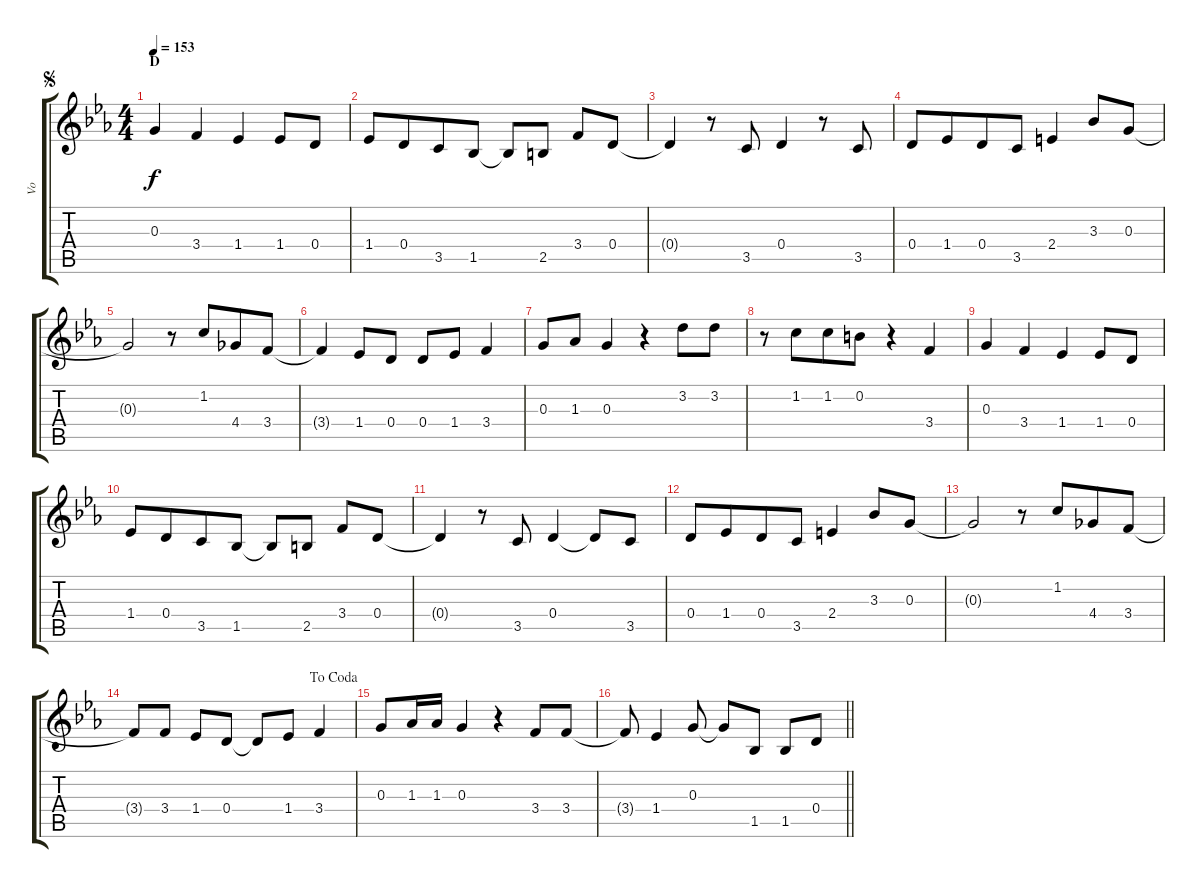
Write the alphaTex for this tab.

\track ("Vo" "Vo") {instrument acousticguitarsteel}
\staff {score tabs}
\tuning (E4 B3 G3 D3 A2 E2) {hide}
\ts (4 4)
\section ("" "D")
\jump segno
\tempo 153
\clef g2
\ks cminor
0.3.4{dy f} 3.4.4 1.4.4 1.4.8 0.4.8 |
1.4.8 0.4.8{beam merge} 3.5.8 1.5.8 1.5{t}.8 2.5.8 3.4.8 0.4.8 |
0.4{t}.4 r.8 3.5.8 0.4.4 r.8 3.5.8 |
0.4.8 1.4.8{beam merge} 0.4.8 3.5.8 2.4.4 3.3.8 0.3.8 |
0.3{t}.2 r.8 1.2.8{beam merge} 4.4.8 3.4.8 |
3.4{t}.4 1.4.8 0.4.8 0.4.8 1.4.8 3.4.4 |
0.3.8 1.3.8 0.3.4 r.4 3.2.8 3.2.8 |
r.8 1.2.8{beam merge} 1.2.8 0.2.8 r.4 3.4.4 |
0.3.4 3.4.4 1.4.4 1.4.8 0.4.8 |
1.4.8 0.4.8{beam merge} 3.5.8 1.5.8 1.5{t}.8 2.5.8 3.4.8 0.4.8 |
0.4{t}.4 r.8 3.5.8 0.4.4 0.4{t}.8 3.5.8 |
0.4.8 1.4.8{beam merge} 0.4.8 3.5.8 2.4.4 3.3.8 0.3.8 |
0.3{t}.2 r.8 1.2.8{beam merge} 4.4.8 3.4.8 |
\jump dacoda
3.4{t}.8 3.4.8 1.4.8 0.4.8 0.4{t}.8 1.4.8 3.4.4 |
0.3.8 1.3.16 1.3.16 0.3.4 r.4 3.4.8 3.4.8 |
\barLineRight lightlight
3.4{t}.8 1.4.4 0.3.8 0.3{t}.8 1.5.8 1.5.8 0.4.8
